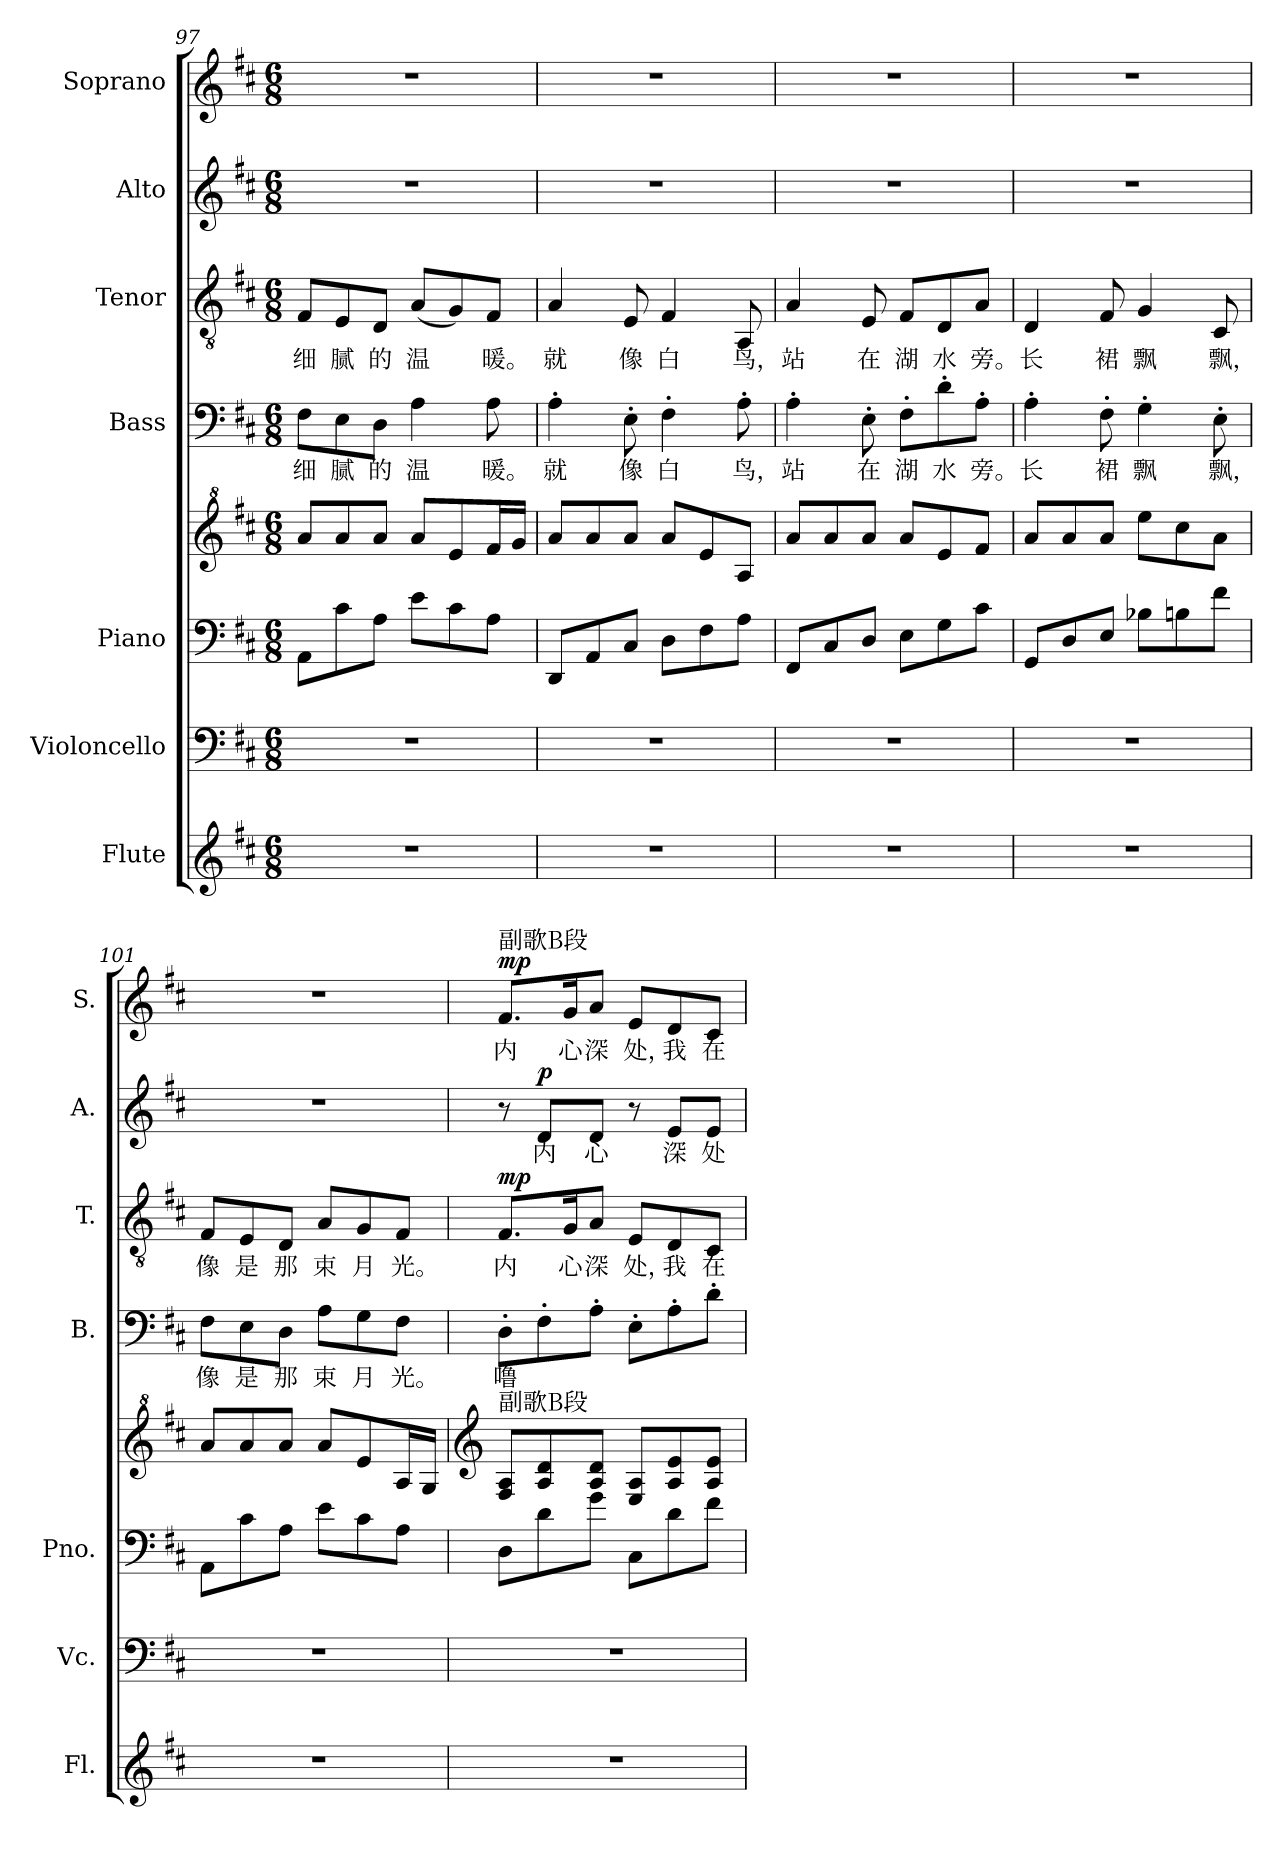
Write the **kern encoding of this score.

**kern	**kern	**kern	**kern	**kern	**text	**kern	**text	**dynam	**kern	**text	**dynam	**kern	**text	**dynam
*part7	*part6	*part5	*part5	*part4	*part4	*part3	*part3	*part3	*part2	*part2	*part2	*part1	*part1	*part1
*staff8	*staff7	*staff6	*staff5	*staff4	*staff4	*staff3	*staff3	*staff3	*staff2	*staff2	*staff2	*staff1	*staff1	*staff1
*I"Flute	*I"Violoncello	*I"Piano	*	*I"Bass	*	*I"Tenor	*	*	*I"Alto	*	*	*I"Soprano	*	*
*I'Fl.	*I'Vc.	*I'Pno.	*	*I'B.	*	*I'T.	*	*	*I'A.	*	*	*I'S.	*	*
!!LO:PB:g=z
*clefG2	*clefF4	*clefF4	*clefG^2	*clefF4	*	*clefGv2	*	*	*clefG2	*	*	*clefG2	*	*
*k[f#c#]	*k[f#c#]	*k[f#c#]	*k[f#c#]	*k[f#c#]	*	*k[f#c#]	*	*	*k[f#c#]	*	*	*k[f#c#]	*	*
*M6/8	*M6/8	*M6/8	*M6/8	*M6/8	*	*M6/8	*	*	*M6/8	*	*	*M6/8	*	*
=97	=97	=97	=97	=97	=97	=97	=97	=97	=97	=97	=97	=97	=97	=97
!	!	!	!	!	!LO:LY:b	!	!LO:LY:b	!	!	!	!	!	!	!
2.r	2.r	8AA\L	8aa/L	8F#\L	细	8F#/L	细	.	2.r	.	.	2.r	.	.
!	!	!	!	!	!LO:LY:b	!	!LO:LY:b	!	!	!	!	!	!	!
.	.	8c#\	8aa/	8E\	腻	8E/	腻	.	.	.	.	.	.	.
!	!	!	!	!	!LO:LY:b	!	!LO:LY:b	!	!	!	!	!	!	!
.	.	8A\J	8aa/J	8D\J	的	8D/J	的	.	.	.	.	.	.	.
!	!	!	!	!	!LO:LY:b	!	!LO:LY:b	!	!	!	!	!	!	!
.	.	8e\L	8aa/L	4A\	温	(<8A/L	温	.	.	.	.	.	.	.
.	.	8c#\	8ee/	.	.	8G/)	.	.	.	.	.	.	.	.
!	!	!	!	!	!LO:LY:b	!	!LO:LY:b	!	!	!	!	!	!	!
.	.	8A\J	16ff#/L	8A\	暖。	8F#/J	暖。	.	.	.	.	.	.	.
.	.	.	16gg/JJ	.	.	.	.	.	.	.	.	.	.	.
=98	=98	=98	=98	=98	=98	=98	=98	=98	=98	=98	=98	=98	=98	=98
!	!	!	!	!	!LO:LY:b	!	!LO:LY:b	!	!	!	!	!	!	!
2.r	2.r	8DD/L	8aa/L	4A'\	就	4A/	就	.	2.r	.	.	2.r	.	.
.	.	8AA/	8aa/	.	.	.	.	.	.	.	.	.	.	.
!	!	!	!	!	!LO:LY:b	!	!LO:LY:b	!	!	!	!	!	!	!
.	.	8C#/J	8aa/J	8E'\	像	8E/	像	.	.	.	.	.	.	.
!	!	!	!	!	!LO:LY:b	!	!LO:LY:b	!	!	!	!	!	!	!
.	.	8D\L	8aa/L	4F#'\	白	4F#/	白	.	.	.	.	.	.	.
.	.	8F#\	8ee/	.	.	.	.	.	.	.	.	.	.	.
!	!	!	!	!	!LO:LY:b	!	!LO:LY:b	!	!	!	!	!	!	!
.	.	8A\J	8a/J	8A'\	鸟，	8AA/	鸟，	.	.	.	.	.	.	.
=99	=99	=99	=99	=99	=99	=99	=99	=99	=99	=99	=99	=99	=99	=99
!	!	!	!	!	!LO:LY:b	!	!LO:LY:b	!	!	!	!	!	!	!
2.r	2.r	8FF#/L	8aa/L	4A'\	站	4A/	站	.	2.r	.	.	2.r	.	.
.	.	8C#/	8aa/	.	.	.	.	.	.	.	.	.	.	.
!	!	!	!	!	!LO:LY:b	!	!LO:LY:b	!	!	!	!	!	!	!
.	.	8D/J	8aa/J	8E'\	在	8E/	在	.	.	.	.	.	.	.
!	!	!	!	!	!LO:LY:b	!	!LO:LY:b	!	!	!	!	!	!	!
.	.	8E\L	8aa/L	8F#'\L	湖	8F#/L	湖	.	.	.	.	.	.	.
!	!	!	!	!	!LO:LY:b	!	!LO:LY:b	!	!	!	!	!	!	!
.	.	8G\	8ee/	8d'\	水	8D/	水	.	.	.	.	.	.	.
!	!	!	!	!	!LO:LY:b	!	!LO:LY:b	!	!	!	!	!	!	!
.	.	8c#\J	8ff#/J	8A'\J	旁。	8A/J	旁。	.	.	.	.	.	.	.
=100	=100	=100	=100	=100	=100	=100	=100	=100	=100	=100	=100	=100	=100	=100
!	!	!	!	!	!LO:LY:b	!	!LO:LY:b	!	!	!	!	!	!	!
2.r	2.r	8GG/L	8aa/L	4A'\	长	4D/	长	.	2.r	.	.	2.r	.	.
.	.	8D/	8aa/	.	.	.	.	.	.	.	.	.	.	.
!	!	!	!	!	!LO:LY:b	!	!LO:LY:b	!	!	!	!	!	!	!
.	.	8E/J	8aa/J	8F#'\	裙	8F#/	裙	.	.	.	.	.	.	.
!	!	!	!	!	!LO:LY:b	!	!LO:LY:b	!	!	!	!	!	!	!
.	.	8B-X\L	8eee\L	4G'\	飘	4G/	飘	.	.	.	.	.	.	.
.	.	8Bn\	8ccc#\	.	.	.	.	.	.	.	.	.	.	.
!	!	!	!	!	!LO:LY:b	!	!LO:LY:b	!	!	!	!	!	!	!
.	.	8f#\J	8aa\J	8E'\	飘，	8C#/	飘，	.	.	.	.	.	.	.
!!LO:LB:g=z
=101	=101	=101	=101	=101	=101	=101	=101	=101	=101	=101	=101	=101	=101	=101
!	!	!	!	!	!LO:LY:b	!	!LO:LY:b	!	!	!	!	!	!	!
2.r	2.r	8AA\L	8aa/L	8F#\L	像	8F#/L	像	.	2.r	.	.	2.r	.	.
!	!	!	!	!	!LO:LY:b	!	!LO:LY:b	!	!	!	!	!	!	!
.	.	8c#\	8aa/	8E\	是	8E/	是	.	.	.	.	.	.	.
!	!	!	!	!	!LO:LY:b	!	!LO:LY:b	!	!	!	!	!	!	!
.	.	8A\J	8aa/J	8D\J	那	8D/J	那	.	.	.	.	.	.	.
!	!	!	!	!	!LO:LY:b	!	!LO:LY:b	!	!	!	!	!	!	!
.	.	8e\L	8aa/L	8A\L	束	8A/L	束	.	.	.	.	.	.	.
!	!	!	!	!	!LO:LY:b	!	!LO:LY:b	!	!	!	!	!	!	!
.	.	8c#\	8ee/	8G\	月	8G/	月	.	.	.	.	.	.	.
!	!	!	!	!	!LO:LY:b	!	!LO:LY:b	!	!	!	!	!	!	!
.	.	8A\J	16a/L	8F#\J	光。	8F#/J	光。	.	.	.	.	.	.	.
.	.	.	16g/JJ	.	.	.	.	.	.	.	.	.	.	.
=102	=102	=102	=102	=102	=102	=102	=102	=102	=102	=102	=102	=102	=102	=102
*	*	*	*clefG2	*	*	*	*	*	*	*	*	*	*	*
!	!	!	!	!	!	!	!	!	!	!	!	!LO:TX:t=副歌B段	!	!
!	!	!	!LO:TX:t=副歌B段	!	!	!	!	!	!	!	!	!	!	!
!	!	!	!	!	!LO:LY:b	!	!LO:LY:b	!LO:DY:b	!	!	!	!	!LO:LY:b	!LO:DY:b
2.r	2.r	8D\L	8F#/ 8A/L	8D'\L	噜	8.F#/L	内	mp	8r	.	.	8.f#/L	内	mp
!	!	!	!	!	!	!	!	!	!	!LO:LY:b	!LO:DY:b	!	!	!
.	.	8d\	8A/ 8d/	8F#'\	.	.	.	.	8d/L	内	p	.	.	.
!	!	!	!	!	!	!	!LO:LY:b	!	!	!	!	!	!LO:LY:b	!
.	.	.	.	.	.	16G/K	心	.	.	.	.	16g/K	心	.
!	!	!	!	!	!	!	!LO:LY:b	!	!	!LO:LY:b	!	!	!LO:LY:b	!
.	.	8g\J	8A/ 8d/J	8A'\J	.	8A/J	深	.	8d/J	心	.	8a/J	深	.
!	!	!	!	!	!	!	!LO:LY:b	!	!	!	!	!	!LO:LY:b	!
.	.	8C#\L	8E/ 8A/L	8E'\L	.	8E/L	处，	.	8r	.	.	8e/L	处，	.
!	!	!	!	!	!	!	!LO:LY:b	!	!	!LO:LY:b	!	!	!LO:LY:b	!
.	.	8d\	8A/ 8e/	8A'\	.	8D/	我	.	8e/L	深	.	8d/	我	.
!	!	!	!	!	!	!	!LO:LY:b	!	!	!LO:LY:b	!	!	!LO:LY:b	!
.	.	8f#\J	8A/ 8e/J	8d'\J	.	8C#/J	在	.	8e/J	处	.	8c#/J	在	.
=	=	=	=	=	=	=	=	=	=	=	=	=	=	=
*-	*-	*-	*-	*-	*-	*-	*-	*-	*-	*-	*-	*-	*-	*-
